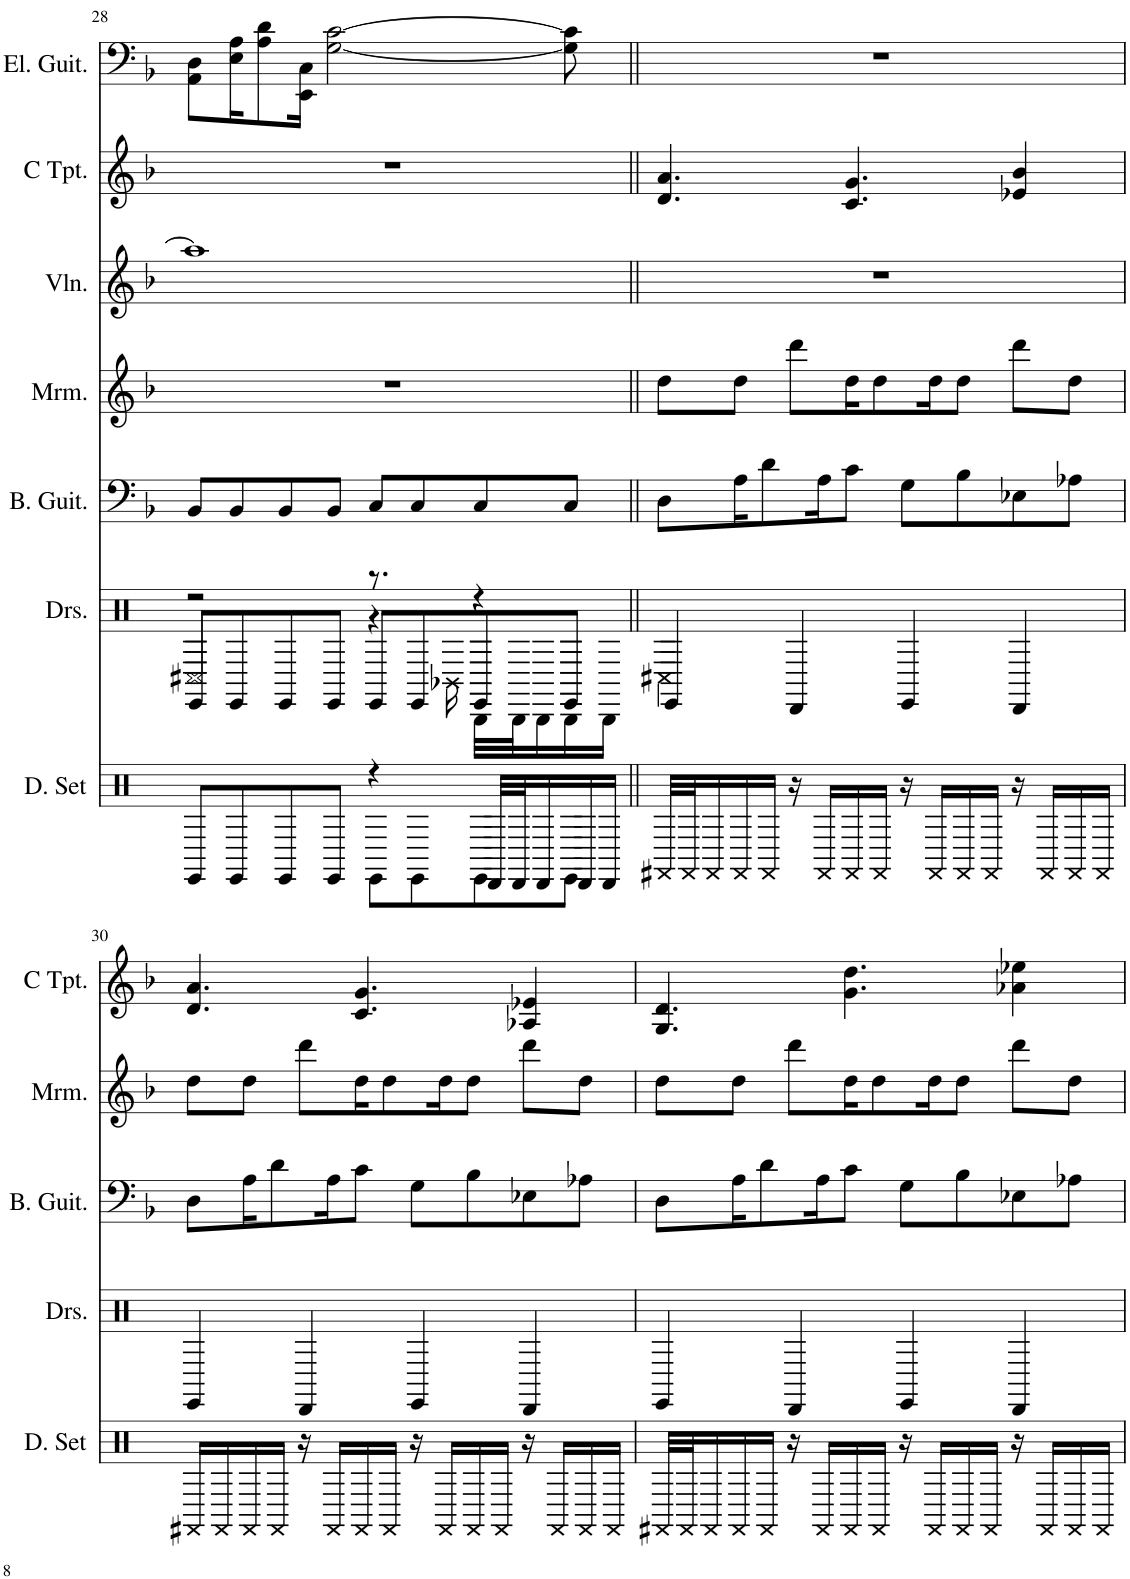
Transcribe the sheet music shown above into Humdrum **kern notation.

**kern	**kern	**kern	**kern	**kern	**kern	**kern
*part7	*part6	*part5	*part4	*part3	*part2	*part1
*staff7	*staff6	*staff5	*staff4	*staff3	*staff2	*staff1
*I"ドラムセット	*I"ドラムセット	*I"ベース	*I"マリンバ	*I"ヴァイオリン	*I"C トランペット	*I"エレキギター
!!LO:PB:g=z
*clefX	*clefX	*clefF4	*clefG2	*clefG2	*clefG2	*clefF4
*	*	*Trd7c12	*	*	*	*
*k[]	*k[]	*k[b-]	*k[b-]	*k[b-]	*k[b-]	*k[b-]
*M4/4	*M4/4	*M4/4	*M4/4	*M4/4	*M4/4	*M4/4
=28	=28	=28	=28	=28	=28	=28
*^	*^	*	*	*	*	*
*	*	*	*^	*	*	*	*	*
8EE/L	2ryy	2C#X/	2r	8EE/L	8BB-/L	1r	1aa]	1r	8AA\ 8D\L
8EE/	.	.	.	8EE/	8BB-/	.	.	.	16E\ 16A\K
.	.	.	.	.	.	.	.	.	8A\ 8d\
8EE/	.	.	.	8EE/	8BB-/	.	.	.	.
.	.	.	.	.	.	.	.	.	16EE\ 16C\Jk
8EE/J	.	.	.	8EE/J	8BB-/J	.	.	.	[2G\ [2c\
4r	8EE\L	8.r	4r	8EE/L	8C/L	.	.	.	.
.	8EE\	.	.	8EE/	8C/	.	.	.	.
.	.	16BB-X\	.	.	.	.	.	.	.
32DD/LLL	8EE\	4r	32BBB\LLL	8EE/	8C/	.	.	.	.
32DD/J	.	.	32BBB\J	.	.	.	.	.	.
16DD/	.	.	16BBB\	.	.	.	.	.	.
16DD/	8EE\J	.	16BBB\	8EE/J	8C/J	.	.	.	8G\] 8c\]
16DD/JJ	.	.	16BBB\JJ	.	.	.	.	.	.
*v	*v	*	*	*	*	*	*	*	*
*	*	*v	*v	*	*	*	*	*
=29||	=29||	=29||	=29||	=29||	=29||	=29||	=29||
32FF#X/LLL	4EE/	4C#X\	8D\L	8dd\L	1r	4.d/ 4.a/	1r
32FF/J	.	.	.	.	.	.	.
16FF/	.	.	.	.	.	.	.
16FF/	.	.	16A\K	8dd\J	.	.	.
16FF/JJ	.	.	8d\	.	.	.	.
16r	4DD/	2.ryy	.	8ddd\L	.	.	.
16FF/LL	.	.	16A\K	.	.	.	.
16FF/	.	.	8c\J	16dd\K	.	4.c/ 4.g/	.
16FF/JJ	.	.	.	8dd\	.	.	.
16r	4EE/	.	8G\L	.	.	.	.
16FF/LL	.	.	.	16dd\K	.	.	.
16FF/	.	.	8B-\	8dd\J	.	.	.
16FF/JJ	.	.	.	.	.	.	.
16r	4DD/	.	8E-X\	8ddd\L	.	4e-X/ 4b-/	.
16FF/LL	.	.	.	.	.	.	.
16FF/	.	.	8A-X\J	8dd\J	.	.	.
16FF/JJ	.	.	.	.	.	.	.
*	*v	*v	*	*	*	*	*
!!LO:LB:g=z
=30	=30	=30	=30	=30	=30	=30
16FF#X/LL	4EE/	8D\L	8dd\L	1r	4.d/ 4.a/	1r
16FF/	.	.	.	.	.	.
16FF/	.	16A\K	8dd\J	.	.	.
16FF/JJ	.	8d\	.	.	.	.
16r	4DD/	.	8ddd\L	.	.	.
16FF/LL	.	16A\K	.	.	.	.
16FF/	.	8c\J	16dd\K	.	4.c/ 4.g/	.
16FF/JJ	.	.	8dd\	.	.	.
16r	4EE/	8G\L	.	.	.	.
16FF/LL	.	.	16dd\K	.	.	.
16FF/	.	8B-\	8dd\J	.	.	.
16FF/JJ	.	.	.	.	.	.
16r	4DD/	8E-X\	8ddd\L	.	4A-X/ 4e-X/	.
16FF/LL	.	.	.	.	.	.
16FF/	.	8A-X\J	8dd\J	.	.	.
16FF/JJ	.	.	.	.	.	.
=31	=31	=31	=31	=31	=31	=31
32FF#X/LLL	4EE/	8D\L	8dd\L	1r	4.G/ 4.d/	1r
32FF/J	.	.	.	.	.	.
16FF/	.	.	.	.	.	.
16FF/	.	16A\K	8dd\J	.	.	.
16FF/JJ	.	8d\	.	.	.	.
16r	4DD/	.	8ddd\L	.	.	.
16FF/LL	.	16A\K	.	.	.	.
16FF/	.	8c\J	16dd\K	.	4.g\ 4.dd\	.
16FF/JJ	.	.	8dd\	.	.	.
16r	4EE/	8G\L	.	.	.	.
16FF/LL	.	.	16dd\K	.	.	.
16FF/	.	8B-\	8dd\J	.	.	.
16FF/JJ	.	.	.	.	.	.
16r	4DD/	8E-X\	8ddd\L	.	4a-X\ 4ee-X\	.
16FF/LL	.	.	.	.	.	.
16FF/	.	8A-X\J	8dd\J	.	.	.
16FF/JJ	.	.	.	.	.	.
=	=	=	=	=	=	=
*-	*-	*-	*-	*-	*-	*-
